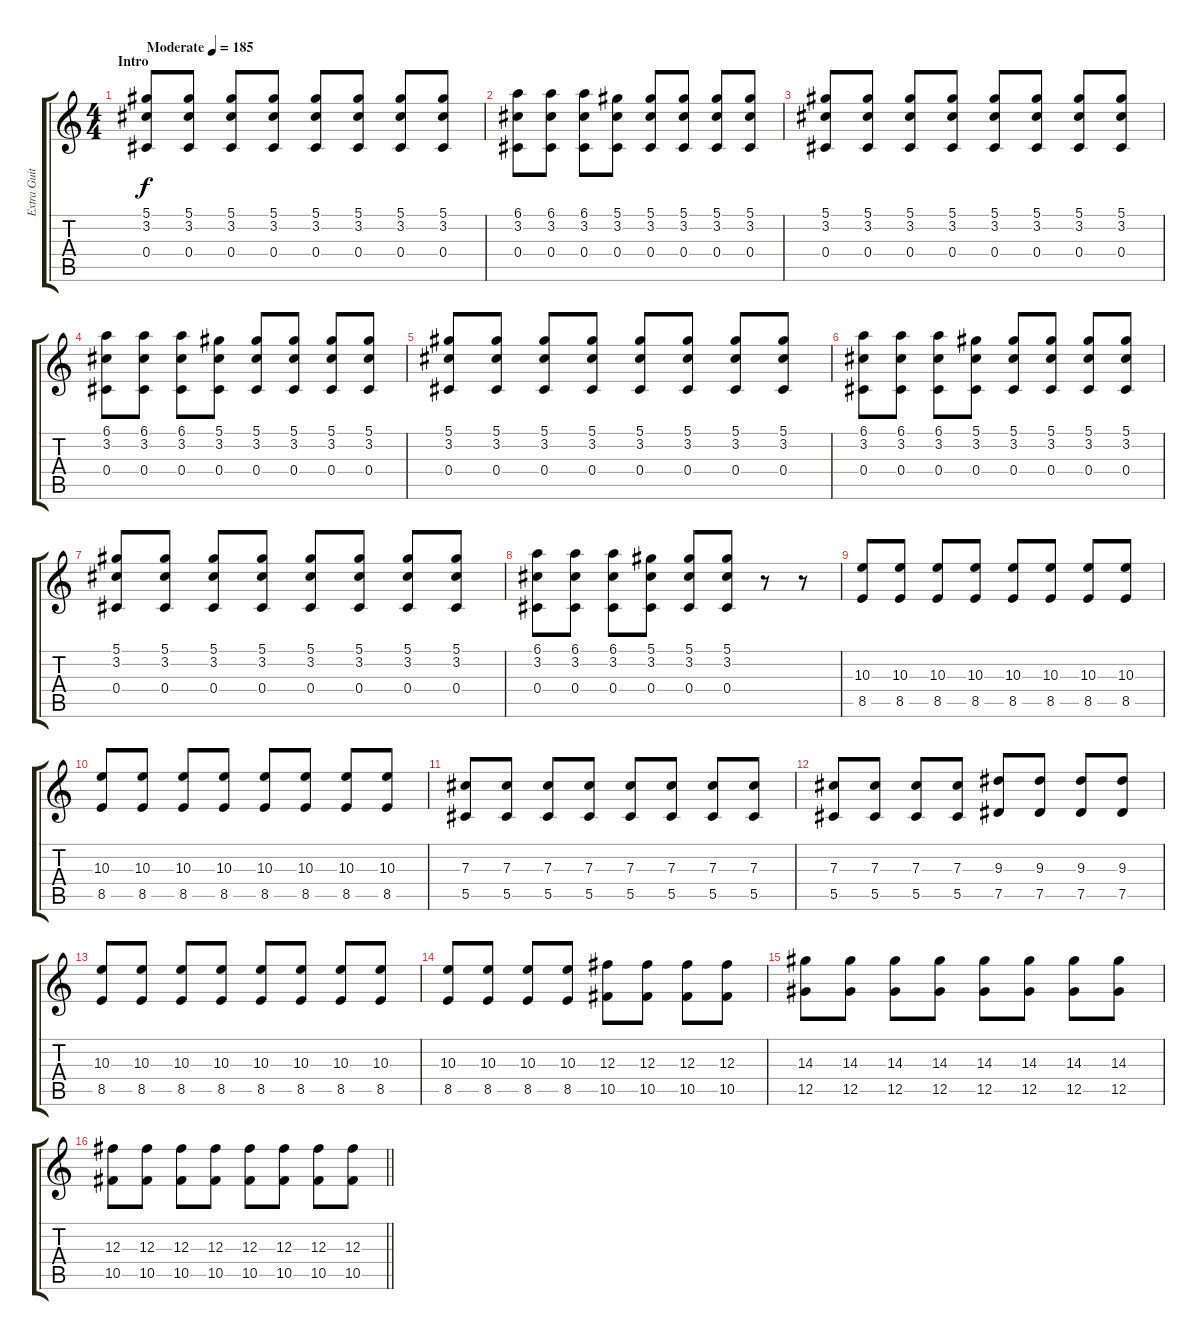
\track ("Extra Guitar 1" "Extra Guit") {instrument distortionguitar}
\staff {score tabs}
\tuning (Eb4 Bb3 Gb3 Db3 Ab2 Db2) {hide}
\ts (4 4)
\section ("" "Intro")
\tempo (185 "Moderate")
\clef g2
\ks c
(5.1 3.2 0.4).8{dy f volume 6 instrument distortionguitar} (5.1 3.2 0.4).8 (5.1 3.2 0.4).8 (5.1 3.2 0.4).8 (5.1 3.2 0.4).8 (5.1 3.2 0.4).8 (5.1 3.2 0.4).8 (5.1 3.2 0.4).8 |
(6.1 3.2 0.4).8 (6.1 3.2 0.4).8 (6.1 3.2 0.4).8 (5.1 3.2 0.4).8 (5.1 3.2 0.4).8 (5.1 3.2 0.4).8 (5.1 3.2 0.4).8 (5.1 3.2 0.4).8 |
(5.1 3.2 0.4).8 (5.1 3.2 0.4).8 (5.1 3.2 0.4).8 (5.1 3.2 0.4).8 (5.1 3.2 0.4).8 (5.1 3.2 0.4).8 (5.1 3.2 0.4).8 (5.1 3.2 0.4).8 |
(6.1 3.2 0.4).8 (6.1 3.2 0.4).8 (6.1 3.2 0.4).8 (5.1 3.2 0.4).8 (5.1 3.2 0.4).8 (5.1 3.2 0.4).8 (5.1 3.2 0.4).8 (5.1 3.2 0.4).8 |
(5.1 3.2 0.4).8 (5.1 3.2 0.4).8 (5.1 3.2 0.4).8 (5.1 3.2 0.4).8 (5.1 3.2 0.4).8 (5.1 3.2 0.4).8 (5.1 3.2 0.4).8 (5.1 3.2 0.4).8 |
(6.1 3.2 0.4).8 (6.1 3.2 0.4).8 (6.1 3.2 0.4).8 (5.1 3.2 0.4).8 (5.1 3.2 0.4).8 (5.1 3.2 0.4).8 (5.1 3.2 0.4).8 (5.1 3.2 0.4).8 |
(5.1 3.2 0.4).8 (5.1 3.2 0.4).8 (5.1 3.2 0.4).8 (5.1 3.2 0.4).8 (5.1 3.2 0.4).8 (5.1 3.2 0.4).8 (5.1 3.2 0.4).8 (5.1 3.2 0.4).8 |
(6.1 3.2 0.4).8 (6.1 3.2 0.4).8 (6.1 3.2 0.4).8 (5.1 3.2 0.4).8 (5.1 3.2 0.4).8 (5.1 3.2 0.4).8 r.8 r.8 |
(10.3 8.5).8{volume 13} (10.3 8.5).8 (10.3 8.5).8 (10.3 8.5).8 (10.3 8.5).8 (10.3 8.5).8 (10.3 8.5).8 (10.3 8.5).8 |
(10.3 8.5).8 (10.3 8.5).8 (10.3 8.5).8 (10.3 8.5).8 (10.3 8.5).8 (10.3 8.5).8 (10.3 8.5).8 (10.3 8.5).8 |
(7.3 5.5).8 (7.3 5.5).8 (7.3 5.5).8 (7.3 5.5).8 (7.3 5.5).8 (7.3 5.5).8 (7.3 5.5).8 (7.3 5.5).8 |
(7.3 5.5).8 (7.3 5.5).8 (7.3 5.5).8 (7.3 5.5).8 (9.3 7.5).8 (9.3 7.5).8 (9.3 7.5).8 (9.3 7.5).8 |
(10.3 8.5).8 (10.3 8.5).8 (10.3 8.5).8 (10.3 8.5).8 (10.3 8.5).8 (10.3 8.5).8 (10.3 8.5).8 (10.3 8.5).8 |
(10.3 8.5).8 (10.3 8.5).8 (10.3 8.5).8 (10.3 8.5).8 (12.3 10.5).8 (12.3 10.5).8 (12.3 10.5).8 (12.3 10.5).8 |
(14.3 12.5).8 (14.3 12.5).8 (14.3 12.5).8 (14.3 12.5).8 (14.3 12.5).8 (14.3 12.5).8 (14.3 12.5).8 (14.3 12.5).8 |
\barLineRight lightlight
(12.3 10.5).8 (12.3 10.5).8 (12.3 10.5).8 (12.3 10.5).8 (12.3 10.5).8 (12.3 10.5).8 (12.3 10.5).8 (12.3 10.5).8
